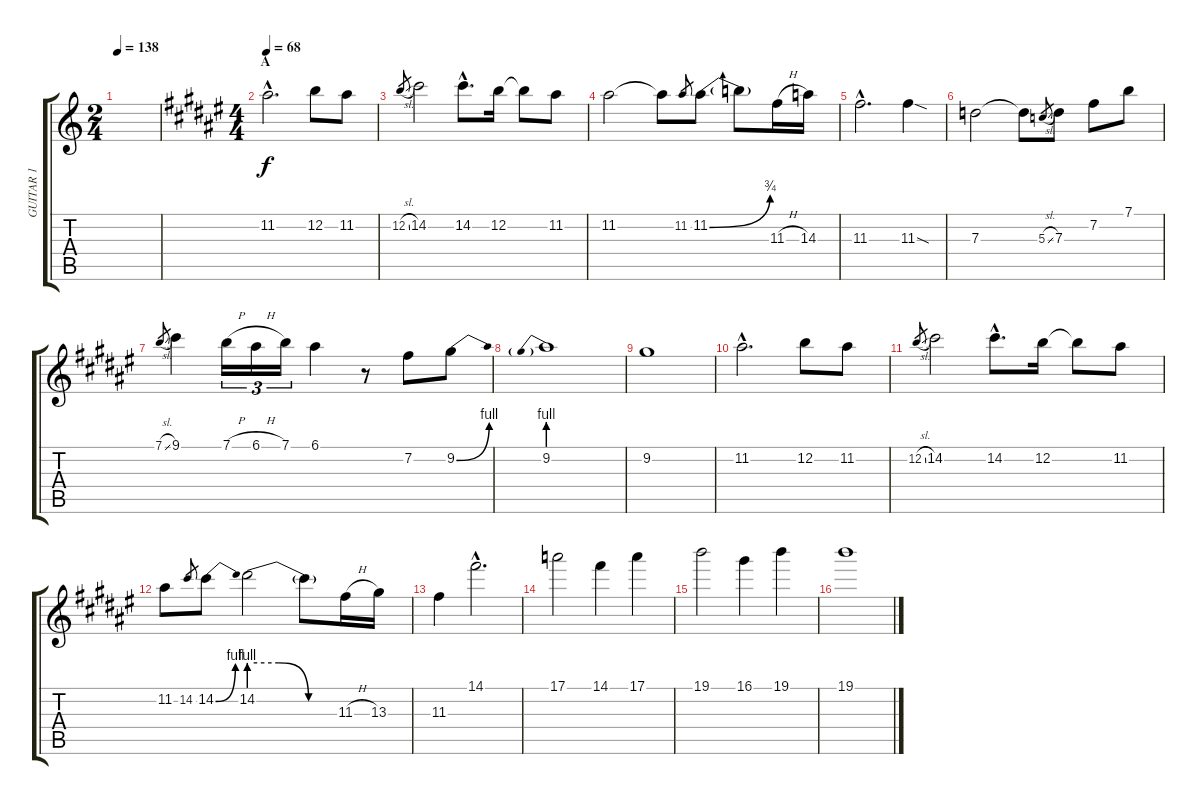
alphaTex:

\track ("GUITAR 1" "GUITAR 1") {instrument distortionguitar}
\staff {score tabs}
\tuning (E4 B3 G3 D3 A2 E2) {hide}
\ts (2 4)
\tempo 138
\clef g2
\ks c
|
\ts (4 4)
\section ("" "A")
\tempo 68
\ks f#
11.2{hac}.2{d} 12.2.8 11.2.8 |
12.2{sl}.8{gr} 14.2.2 14.2{hac}.8{d} 12.2.16 12.2{t}.8 11.2.8 |
11.2.2 11.2{t}.8 11.2.8{gr} 11.2{be (bend 0 0 60 3)}.8 11.2{t}.8 11.3{h}.16 14.3.16 |
11.3{hac}.2{d} 11.3{sod}.4 |
7.3.2 7.3{t}.8 5.3{sl}.8{gr} 7.3.8 7.2.8 7.1.8 |
7.1{sl}.8{gr} 9.1.4 7.1{h}.16{tu (3 2)} 6.1{h}.16{tu (3 2)} 7.1.16{tu (3 2)} 6.1.4 r.8 7.2.8 9.2{be (bend 0 0 60 4)}.8 |
9.2{be (prebend 0 4 60 4)}.1 |
9.2.1 |
11.2{hac}.2{d} 12.2.8 11.2.8 |
12.2{sl}.8{gr} 14.2.2 14.2{hac}.8{d} 12.2.16 12.2{t}.8 11.2.8 |
11.2.8 14.2.8{gr} 14.2{be (bend 0 0 60 4)}.8 14.2{be (custom 0 4 20 4 40 0 60 0)}.2 14.2{t}.8 11.3{h}.16 13.3.16 |
11.3.4 14.1{hac}.2{d} |
17.1.2 14.1.4 17.1.4 |
19.1.2 16.1.4 19.1.4 |
19.1.1
